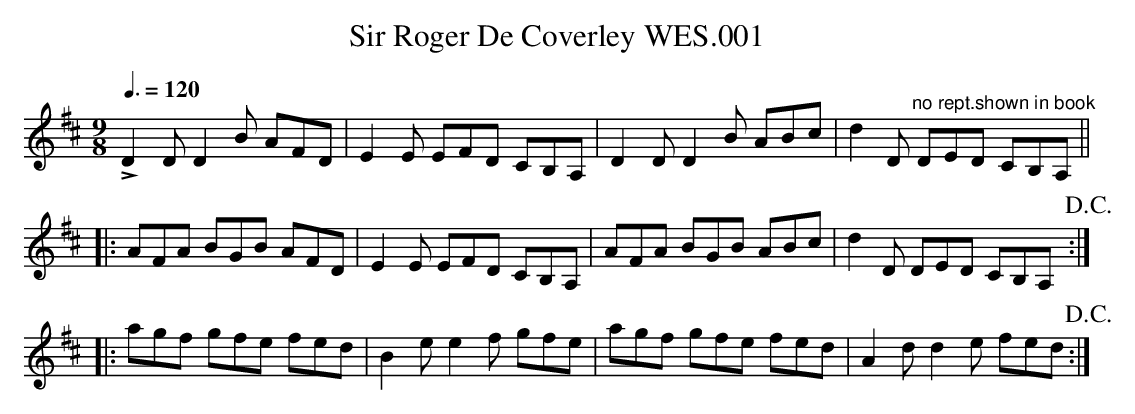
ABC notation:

X:1
T:Sir Roger De Coverley WES.001
M:9/8
L:1/8
Q:3/8=120
K:D
!accent!D2DD2B AFD|E2E EFD CB,A,|D2DD2B ABc|d2D "^no rept.shown in book"DED CB,A,||
|:AFA BGB AFD|E2E EFD CB,A,|AFA BGB ABc|d2D DED CB,A,!D.C.!:|
|:agf gfe fed|B2ee2f gfe|agf gfe fed|A2dd2e fed!D.C.! :|
